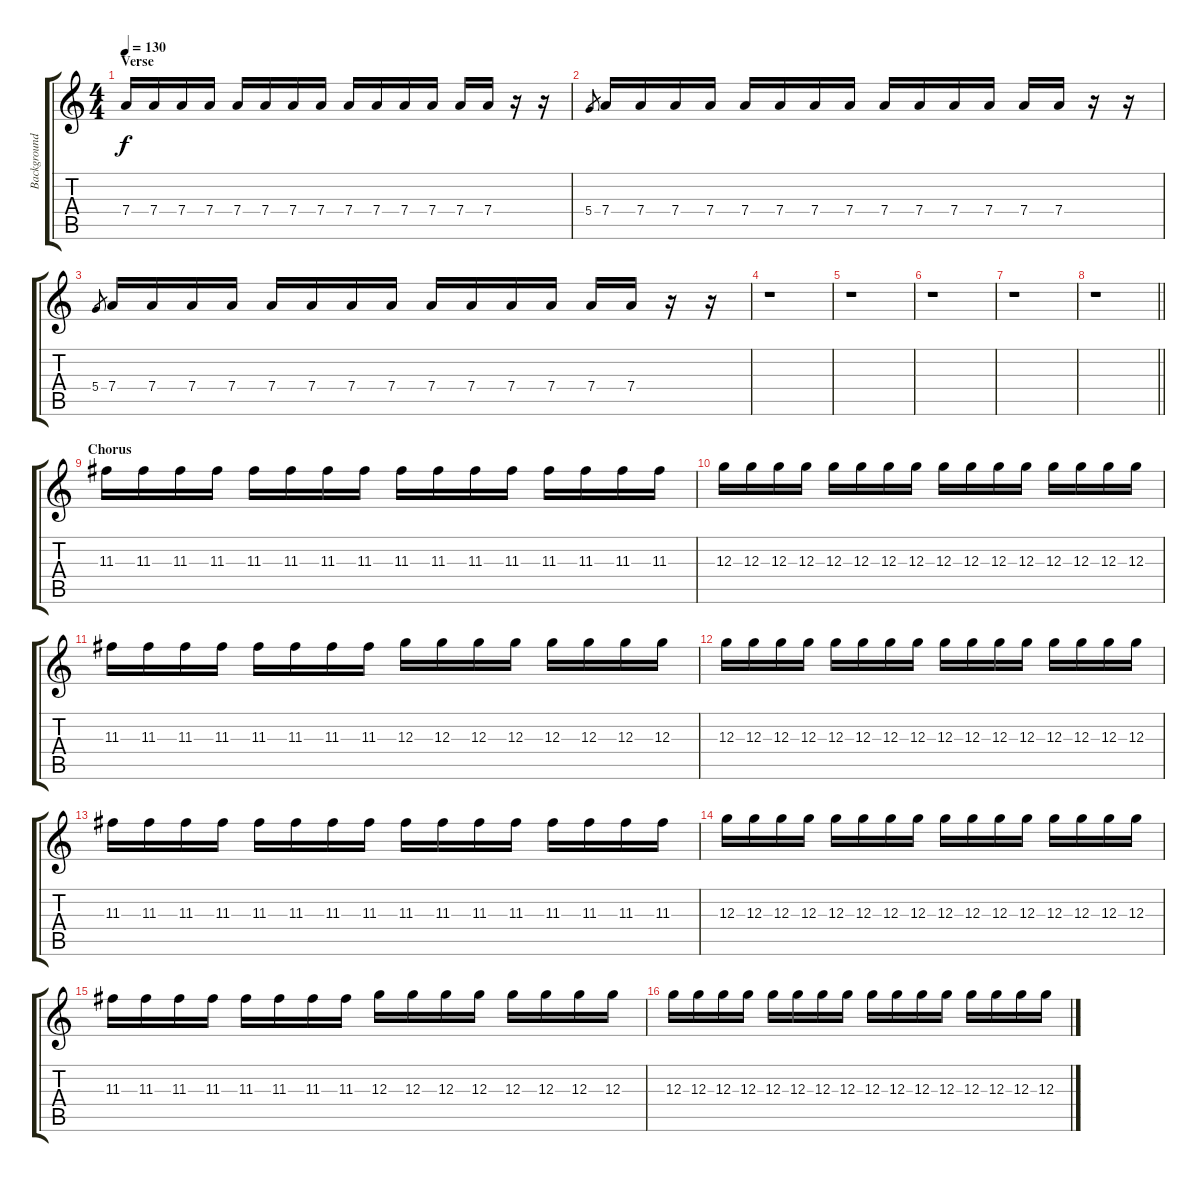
\track ("Background [Guitar?]" "Background") {instrument distortionguitar}
\staff {score tabs}
\tuning (E4 B3 G3 D3 A2 E2) {hide}
\ts (4 4)
\section ("" "Verse")
\tempo 130
\clef g2
\ks c
7.4.16{dy f volume 12} 7.4.16{volume 9} 7.4.16 7.4.16 7.4.16 7.4.16 7.4.16 7.4.16 7.4.16 7.4.16 7.4.16 7.4.16 7.4.16 7.4.16 r.16 r.16 |
5.4.8{gr} 7.4.16 7.4.16 7.4.16 7.4.16 7.4.16 7.4.16 7.4.16 7.4.16 7.4.16 7.4.16 7.4.16 7.4.16 7.4.16 7.4.16 r.16 r.16 |
5.4.8{gr} 7.4.16 7.4.16 7.4.16 7.4.16 7.4.16 7.4.16 7.4.16 7.4.16 7.4.16 7.4.16 7.4.16 7.4.16 7.4.16 7.4.16 r.16 r.16{volume 13} |
r.1 |
r.1 |
r.1 |
r.1 |
\barLineRight lightlight
r.1 |
\section ("" "Chorus")
11.3.16 11.3.16 11.3.16 11.3.16 11.3.16 11.3.16 11.3.16 11.3.16 11.3.16 11.3.16 11.3.16 11.3.16 11.3.16 11.3.16 11.3.16 11.3.16 |
12.3.16 12.3.16 12.3.16 12.3.16 12.3.16 12.3.16 12.3.16 12.3.16 12.3.16 12.3.16 12.3.16 12.3.16 12.3.16 12.3.16 12.3.16 12.3.16 |
11.3.16 11.3.16 11.3.16 11.3.16 11.3.16 11.3.16 11.3.16 11.3.16 12.3.16 12.3.16 12.3.16 12.3.16 12.3.16 12.3.16 12.3.16 12.3.16 |
12.3.16 12.3.16 12.3.16 12.3.16 12.3.16 12.3.16 12.3.16 12.3.16 12.3.16 12.3.16 12.3.16 12.3.16 12.3.16 12.3.16 12.3.16 12.3.16 |
11.3.16 11.3.16 11.3.16 11.3.16 11.3.16 11.3.16 11.3.16 11.3.16 11.3.16 11.3.16 11.3.16 11.3.16 11.3.16 11.3.16 11.3.16 11.3.16 |
12.3.16 12.3.16 12.3.16 12.3.16 12.3.16 12.3.16 12.3.16 12.3.16 12.3.16 12.3.16 12.3.16 12.3.16 12.3.16 12.3.16 12.3.16 12.3.16 |
11.3.16 11.3.16 11.3.16 11.3.16 11.3.16 11.3.16 11.3.16 11.3.16 12.3.16 12.3.16 12.3.16 12.3.16 12.3.16 12.3.16 12.3.16 12.3.16 |
12.3.16 12.3.16 12.3.16 12.3.16 12.3.16 12.3.16 12.3.16 12.3.16 12.3.16 12.3.16 12.3.16 12.3.16 12.3.16 12.3.16 12.3.16 12.3.16
